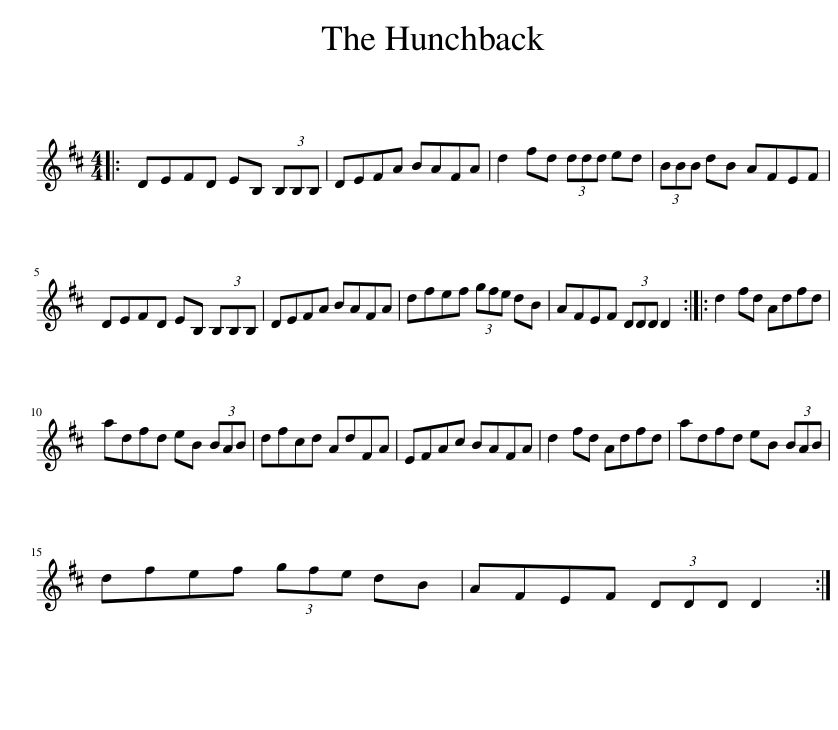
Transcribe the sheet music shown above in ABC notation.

X:1
L:1/8
M:4/4
I:linebreak $
K:D
V:1 treble
V:1
|: DEFD EB, (3B,B,B, | DEFA BAFA | d2 fd (3ddd ed | (3BBB dB AFEF |$ DEFD EB, (3B,B,B, | %5
 DEFA BAFA | dfef (3gfe dB | AFEF (3DDD D2 :: d2 fd Adfd |$ adfd eB (3BAB | %10
 dfcd AdFA | EFAc BAFA | d2 fd Adfd | adfd eB (3BAB |$ dfef (3gfe dB | %15
 AFEF (3DDD D2 :| %16
